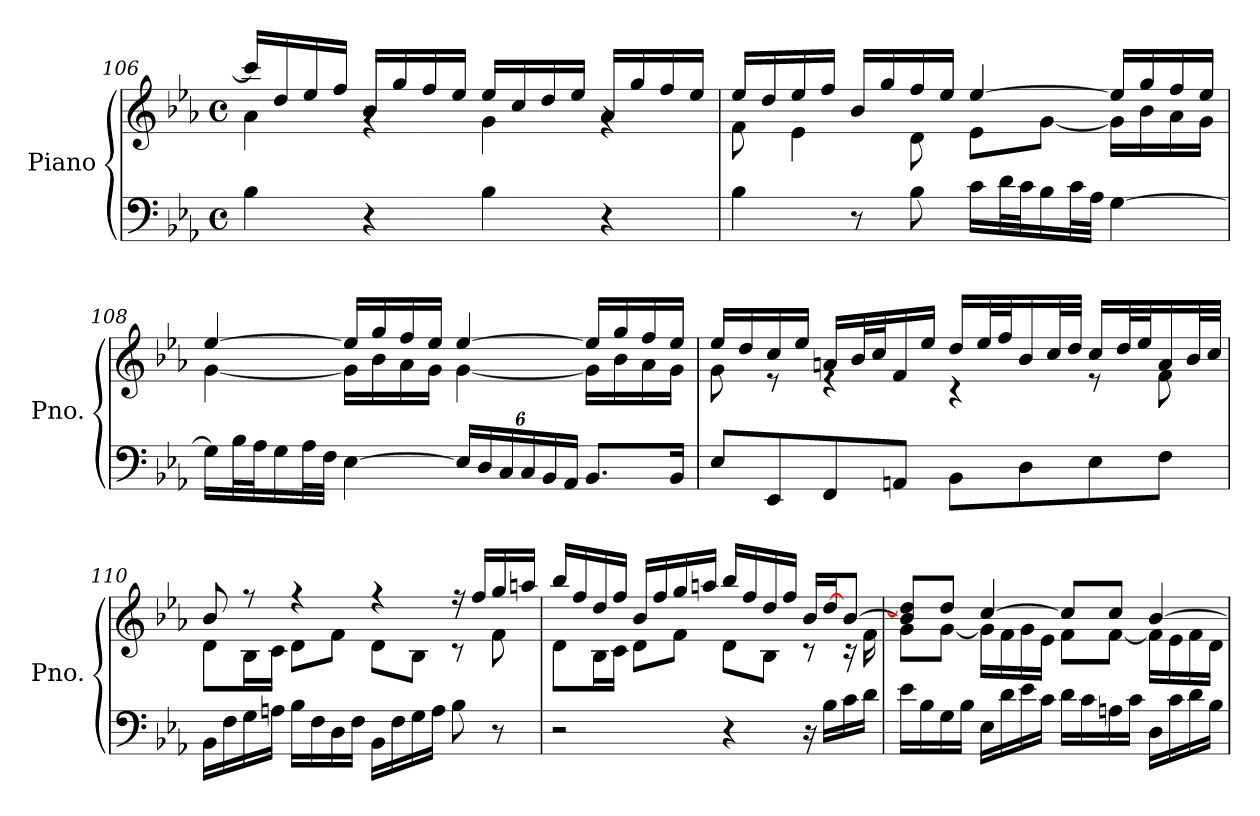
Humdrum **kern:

**kern	**kern
*part1	*part1
*staff2	*staff1
*I"Piano	*
*I'Pno.	*
*clefF4	*clefG2
*k[b-e-a-]	*k[b-e-a-]
*M4/4	*M4/4
*met(c)	*met(c)
=106	=106
*	*^
4B-\	16ccc/LL]	4a-\
.	16dd/	.
.	16ee-/	.
.	16ff/JJ	.
4r	16b-/LL	4rg
.	16gg/	.
.	16ff/	.
.	16ee-/JJ	.
4B-\	16ee-/LL	4g\
.	16cc/	.
.	16dd/	.
.	16ee-/JJ	.
4r	16a-/LL	4rg
.	16gg/	.
.	16ff/	.
.	16ee-/JJ	.
!!LO:LB:g=z	!!
=107	=107	=107
4B-\	16ee-/LL	8f\
.	16dd/	.
.	16ee-/	4e-\
.	16ff/JJ	.
8r	16b-/LL	.
.	16gg/	.
8B-\	16ff/	8d\
.	16ee-/JJ	.
16c\LL	[4ee-/	8e-\L
32d\L	.	.
32c\J	.	.
16B-\	.	[8g\J
32c\L	.	.
32A-\JJJ	.	.
[4G\	16ee-/LL]	16g\LL]
.	16gg/	16b-\
.	16ff/	16a-\
.	16ee-/JJ	16g\JJ
=108	=108	=108
16G\LL]	[4ee-/	[4g\
32B-\L	.	.
32A-\J	.	.
16G\	.	.
32A-\L	.	.
32F\JJJ	.	.
[4E-\	16ee-/LL]	16g\LL]
.	16gg/	16b-\
.	16ff/	16a-\
.	16ee-/JJ	16g\JJ
*Xbrackettup	*	*
24E-/LL]	[4ee-/	[4g\
24D/	.	.
24C/	.	.
24C/	.	.
24BB-/	.	.
24AA-/JJ	.	.
8.BB-/L	16ee-/LL]	16g\LL]
.	16gg/	16b-\
.	16ff/	16a-\
16BB-/Jk	16ee-/JJ	16g\JJ
=109	=109	=109
8E-/L	16ee-/LL	8g\
.	16dd/	.
8EE-/	16cc/	8r
.	16ee-/JJ	.
8FF/	16an/LL	4re
.	32b-/L	.
.	32cc/J	.
8AAn/J	16f/	.
.	16ee-/JJ	.
8BB-\L	16dd/LL	4r
.	32ee-/L	.
.	32ff/J	.
8D\	16b-/	.
.	32cc/L	.
.	32dd/JJJ	.
8E-\	16cc/LL	8r
.	32dd/L	.
.	32ee-/J	.
8F\J	16a/	8f\
.	32b-/L	.
.	32cc/JJJ	.
=110	=110	=110
16BB-\LL	8b-/	8d\L
16F\	.	.
16G\	8r	16B-\L
16An\JJ	.	16c\JJ
16B-\LL	4r	8d\L
16F\	.	.
16D\	.	8f\J
16F\JJ	.	.
16BB-\LL	4r	8d\L
16F\	.	.
16G\	.	8B-\J
16A\JJ	.	.
8B-\	16r	8r
.	16ff/LL	.
8r	16gg/	8f\
.	16aan/JJ	.
!!LO:PB:g=z	!!
=111	=111	=111
2r	16bb-/LL	8d\L
.	16ff/	.
.	16dd/	16B-\L
.	16ff/JJ	16c\JJ
.	16b-/LL	8d\L
.	16ff/	.
.	16gg/	8f\J
.	16aan/JJ	.
4r	16bb-/LL	8d\L
.	16ff/	.
.	16dd/	8B-\J
.	16ff/JJ	.
16r	16b-/LL	8r
16B-\LL	[16dd/J	.
16c\	[8b-/J	16r
16d\JJ	.	16f\
=112	=112	=112
16e-\LL	8b-/] 8dd/]L	8g\L
16B-\	.	.
16G\	8dd/J	[8g\J
16B-\JJ	.	.
16E-\LL	[4cc/	16g\LL]
16d\	.	16f\
16e-\	.	16g\
16c\JJ	.	16e-\JJ
16d\LL	8cc/L]	8f\L
16c\	.	.
16An\	8cc/J	[8f\J
16c\JJ	.	.
16D\LL	[4b-/	16f\LL]
16c\	.	16e-\
16d\	.	16f\
16B-\JJ	.	16d\JJ
*	*v	*v
=	=
*-	*-
